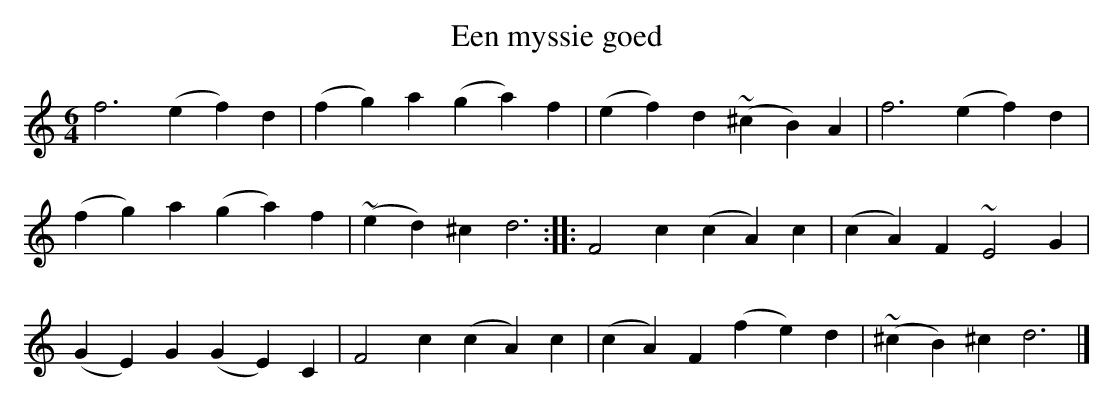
X:1
T:Een myssie goed
M:6/4
K:Ddor
f6(e2f2)d2|(f2g2)a2(g2a2)f2|(e2f2)d2~(^c2B2)A2|f6(e2f2)d2|
(f2g2)a2(g2a2)f2|~(e2d2)^c2d6:||:F4c2(c2A2)c2|(c2A2)F2~E4G2|
(G2E2)G2(G2E2)C2|F4c2(c2A2)c2|(c2A2)F2(f2e2)d2|~(^c2B2)^c2d6|]
